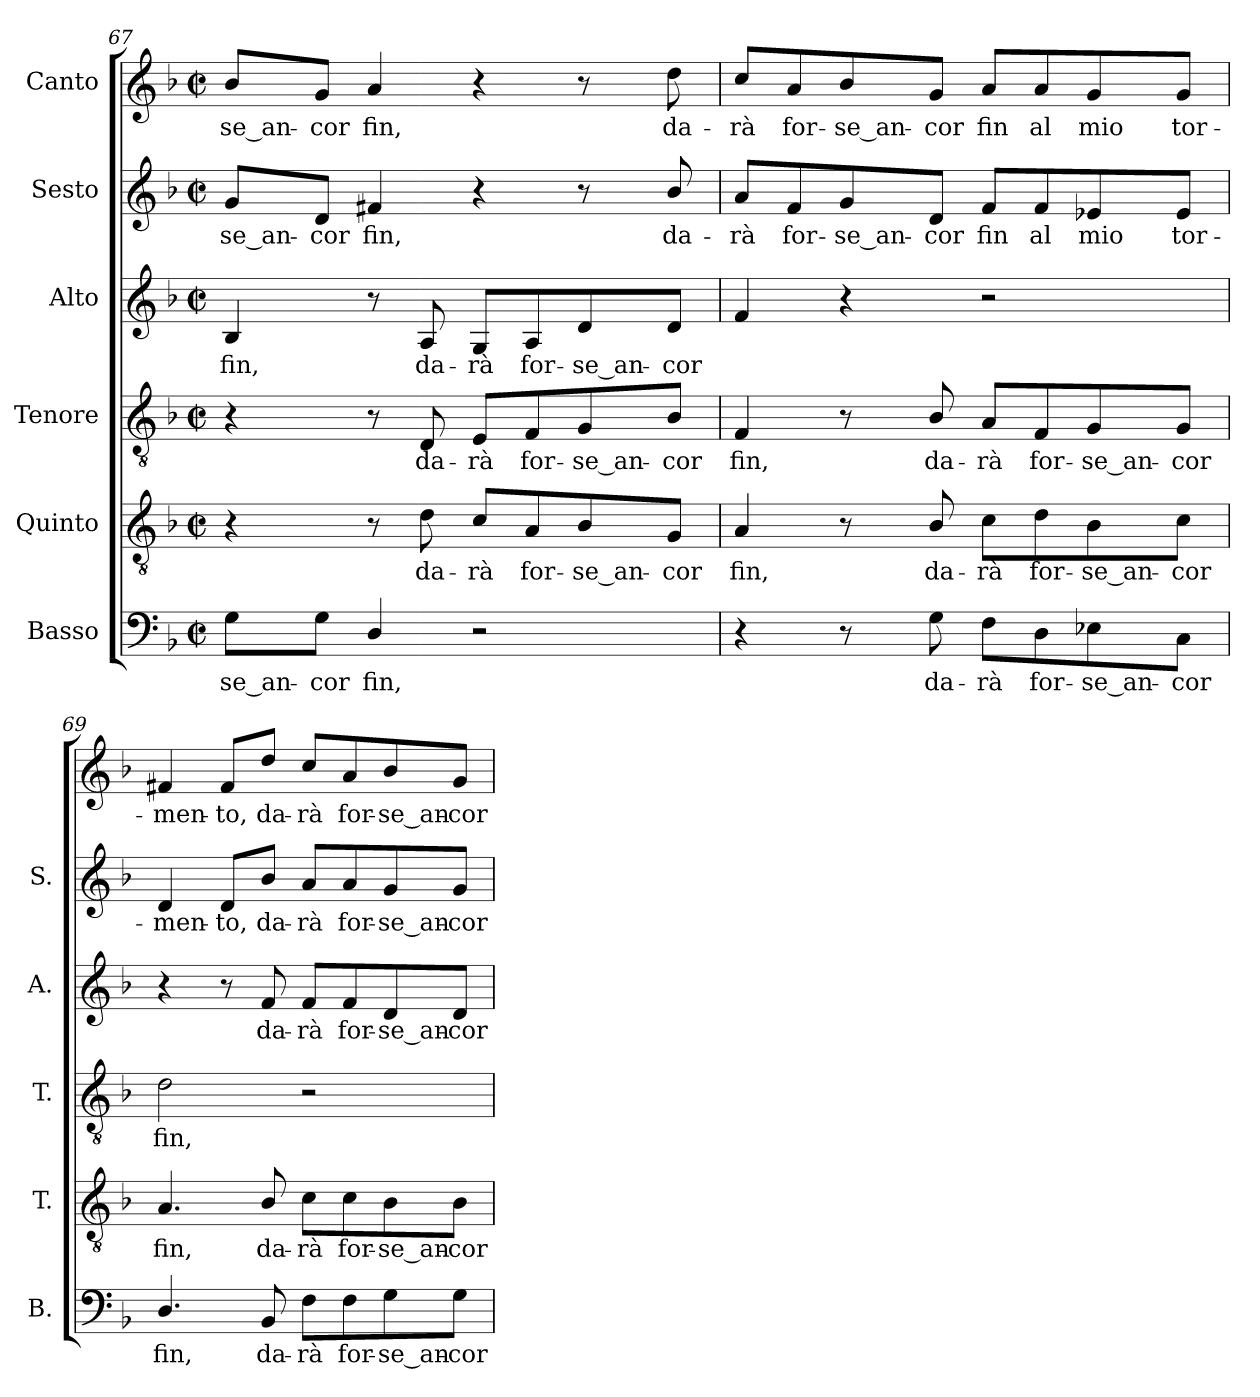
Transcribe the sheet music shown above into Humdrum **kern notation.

**kern	**text	**kern	**text	**kern	**text	**kern	**text	**kern	**text	**kern	**text
*part6	*part6	*part5	*part5	*part4	*part4	*part3	*part3	*part2	*part2	*part1	*part1
*staff6	*staff6	*staff5	*staff5	*staff4	*staff4	*staff3	*staff3	*staff2	*staff2	*staff1	*staff1
*I"Basso	*	*I"Quinto	*	*I"Tenore	*	*I"Alto	*	*I"Sesto	*	*I"Canto	*
*I'B.	*	*I'T.	*	*I'T.	*	*I'A.	*	*I'S.	*	*	*
*clefF4	*	*clefGv2	*	*clefGv2	*	*clefG2	*	*clefG2	*	*clefG2	*
*	*	*ITrd7c12	*	*ITrd7c12	*	*	*	*	*	*	*
*k[b-]	*	*k[b-]	*	*k[b-]	*	*k[b-]	*	*k[b-]	*	*k[b-]	*
*F:	*	*F:	*	*F:	*	*F:	*	*F:	*	*F:	*
*M2/2	*	*M2/2	*	*M2/2	*	*M2/2	*	*M2/2	*	*M2/2	*
*met(c|)	*	*met(c|)	*	*met(c|)	*	*met(c|)	*	*met(c|)	*	*met(c|)	*
=67	=67	=67	=67	=67	=67	=67	=67	=67	=67	=67	=67
!	!LO:LY:b:color=#000000	!	!	!	!	!	!	!	!	!	!
!	!	!	!	!	!	!	!LO:LY:b:color=#000000	!	!	!	!
!	!	!	!	!	!	!	!	!	!LO:LY:b:color=#000000	!	!
!	!	!	!	!	!	!	!	!	!	!	!LO:LY:b:color=#000000
8Gi\L	-se_an-	4r	.	4r	.	4B-i/	fin,	8gi/L	-se_an-	8b-i/L	-se_an-
!	!LO:LY:b:color=#000000	!	!	!	!	!	!	!	!	!	!
!	!	!	!	!	!	!	!	!	!LO:LY:b:color=#000000	!	!
!	!	!	!	!	!	!	!	!	!	!	!LO:LY:b:color=#000000
8Gi\J	-cor	.	.	.	.	.	.	8di/J	-cor	8gi/J	-cor
!	!LO:LY:b:color=#000000	!	!	!	!	!	!	!	!	!	!
!	!	!	!	!	!	!	!	!	!LO:LY:b:color=#000000	!	!
!	!	!	!	!	!	!	!	!	!	!	!LO:LY:b:color=#000000
4Di/	fin,	8r	.	8r	.	8r	.	4f#Xi/	fin,	4ai/	fin,
!	!	!	!LO:LY:b:color=#000000	!	!	!	!	!	!	!	!
!	!	!	!	!	!LO:LY:b:color=#000000	!	!	!	!	!	!
!	!	!	!	!	!	!	!LO:LY:b:color=#000000	!	!	!	!
.	.	8Di\	da-	8DDi/	da-	8Ai/	da-	.	.	.	.
!	!	!	!LO:LY:b:color=#000000	!	!	!	!	!	!	!	!
!	!	!	!	!	!LO:LY:b:color=#000000	!	!	!	!	!	!
!	!	!	!	!	!	!	!LO:LY:b:color=#000000	!	!	!	!
2r	.	8Ci/L	-rà	8EEi/L	-rà	8Gi/L	-rà	4r	.	4r	.
!	!	!	!LO:LY:b:color=#000000	!	!	!	!	!	!	!	!
!	!	!	!	!	!LO:LY:b:color=#000000	!	!	!	!	!	!
!	!	!	!	!	!	!	!LO:LY:b:color=#000000	!	!	!	!
.	.	8AAi/	for-	8FFi/	for-	8Ai/	for-	.	.	.	.
!	!	!	!LO:LY:b:color=#000000	!	!	!	!	!	!	!	!
!	!	!	!	!	!LO:LY:b:color=#000000	!	!	!	!	!	!
!	!	!	!	!	!	!	!LO:LY:b:color=#000000	!	!	!	!
.	.	8BB-i/	-se_an-	8GGi/	-se_an-	8di/	-se_an-	8r	.	8r	.
!	!	!	!LO:LY:b:color=#000000	!	!	!	!	!	!	!	!
!	!	!	!	!	!LO:LY:b:color=#000000	!	!	!	!	!	!
!	!	!	!	!	!	!	!LO:LY:b:color=#000000	!	!	!	!
!	!	!	!	!	!	!	!	!	!LO:LY:b:color=#000000	!	!
!	!	!	!	!	!	!	!	!	!	!	!LO:LY:b:color=#000000
.	.	8GGi/J	-cor	8BB-i/J	-cor	8di/J	-cor	8b-i/	da-	8ddi\	da-
!!LO:PB:g=z
=68	=68	=68	=68	=68	=68	=68	=68	=68	=68	=68	=68
!	!	!	!LO:LY:b:color=#000000	!	!	!	!	!	!	!	!
!	!	!	!	!	!LO:LY:b:color=#000000	!	!	!	!	!	!
!	!	!	!	!	!	!	!	!	!LO:LY:b:color=#000000	!	!
!	!	!	!	!	!	!	!	!	!	!	!LO:LY:b:color=#000000
4r	.	4AAi/	fin,	4FFi/	fin,	4fi/	.	8ai/L	-rà	8cci/L	-rà
!	!	!	!	!	!	!	!	!	!LO:LY:b:color=#000000	!	!
!	!	!	!	!	!	!	!	!	!	!	!LO:LY:b:color=#000000
.	.	.	.	.	.	.	.	8fi/	for-	8ai/	for-
!	!	!	!	!	!	!	!	!	!LO:LY:b:color=#000000	!	!
!	!	!	!	!	!	!	!	!	!	!	!LO:LY:b:color=#000000
8r	.	8r	.	8r	.	4r	.	8gi/	-se_an-	8b-i/	-se_an-
!	!LO:LY:b:color=#000000	!	!	!	!	!	!	!	!	!	!
!	!	!	!LO:LY:b:color=#000000	!	!	!	!	!	!	!	!
!	!	!	!	!	!LO:LY:b:color=#000000	!	!	!	!	!	!
!	!	!	!	!	!	!	!	!	!LO:LY:b:color=#000000	!	!
!	!	!	!	!	!	!	!	!	!	!	!LO:LY:b:color=#000000
8Gi\	da-	8BB-i/	da-	8BB-i/	da-	.	.	8di/J	-cor	8gi/J	-cor
!	!LO:LY:b:color=#000000	!	!	!	!	!	!	!	!	!	!
!	!	!	!LO:LY:b:color=#000000	!	!	!	!	!	!	!	!
!	!	!	!	!	!LO:LY:b:color=#000000	!	!	!	!	!	!
!	!	!	!	!	!	!	!	!	!LO:LY:b:color=#000000	!	!
!	!	!	!	!	!	!	!	!	!	!	!LO:LY:b:color=#000000
8Fi\L	-rà	8Ci\L	-rà	8AAi/L	-rà	2r	.	8fi/L	fin	8ai/L	fin
!	!LO:LY:b:color=#000000	!	!	!	!	!	!	!	!	!	!
!	!	!	!LO:LY:b:color=#000000	!	!	!	!	!	!	!	!
!	!	!	!	!	!LO:LY:b:color=#000000	!	!	!	!	!	!
!	!	!	!	!	!	!	!	!	!LO:LY:b:color=#000000	!	!
!	!	!	!	!	!	!	!	!	!	!	!LO:LY:b:color=#000000
8Di\	for-	8Di\	for-	8FFi/	for-	.	.	8fi/	al	8ai/	al
!	!LO:LY:b:color=#000000	!	!	!	!	!	!	!	!	!	!
!	!	!	!LO:LY:b:color=#000000	!	!	!	!	!	!	!	!
!	!	!	!	!	!LO:LY:b:color=#000000	!	!	!	!	!	!
!	!	!	!	!	!	!	!	!	!LO:LY:b:color=#000000	!	!
!	!	!	!	!	!	!	!	!	!	!	!LO:LY:b:color=#000000
8E-Xi\	-se_an-	8BB-i\	-se_an-	8GGi/	-se_an-	.	.	8e-Xi/	mio	8gi/	mio
!	!LO:LY:b:color=#000000	!	!	!	!	!	!	!	!	!	!
!	!	!	!LO:LY:b:color=#000000	!	!	!	!	!	!	!	!
!	!	!	!	!	!LO:LY:b:color=#000000	!	!	!	!	!	!
!	!	!	!	!	!	!	!	!	!LO:LY:b:color=#000000	!	!
!	!	!	!	!	!	!	!	!	!	!	!LO:LY:b:color=#000000
8Ci\J	-cor	8Ci\J	-cor	8GGi/J	-cor	.	.	8e-i/J	tor-	8gi/J	tor-
=69	=69	=69	=69	=69	=69	=69	=69	=69	=69	=69	=69
!	!LO:LY:b:color=#000000	!	!	!	!	!	!	!	!	!	!
!	!	!	!LO:LY:b:color=#000000	!	!	!	!	!	!	!	!
!	!	!	!	!	!LO:LY:b:color=#000000	!	!	!	!	!	!
!	!	!	!	!	!	!	!	!	!LO:LY:b:color=#000000	!	!
!	!	!	!	!	!	!	!	!	!	!	!LO:LY:b:color=#000000
4.Di/	fin,	4.AAi/	fin,	2Di\	fin,	4r	.	4di/	-men-	4f#Xi/	-men-
!	!	!	!	!	!	!	!	!	!LO:LY:b:color=#000000	!	!
!	!	!	!	!	!	!	!	!	!	!	!LO:LY:b:color=#000000
.	.	.	.	.	.	8r	.	8di/L	-to,	8f#i/L	-to,
!	!LO:LY:b:color=#000000	!	!	!	!	!	!	!	!	!	!
!	!	!	!LO:LY:b:color=#000000	!	!	!	!	!	!	!	!
!	!	!	!	!	!	!	!LO:LY:b:color=#000000	!	!	!	!
!	!	!	!	!	!	!	!	!	!LO:LY:b:color=#000000	!	!
!	!	!	!	!	!	!	!	!	!	!	!LO:LY:b:color=#000000
8BB-i/	da-	8BB-i/	da-	.	.	8fi/	da-	8b-i/J	da-	8ddi/J	da-
!	!LO:LY:b:color=#000000	!	!	!	!	!	!	!	!	!	!
!	!	!	!LO:LY:b:color=#000000	!	!	!	!	!	!	!	!
!	!	!	!	!	!	!	!LO:LY:b:color=#000000	!	!	!	!
!	!	!	!	!	!	!	!	!	!LO:LY:b:color=#000000	!	!
!	!	!	!	!	!	!	!	!	!	!	!LO:LY:b:color=#000000
8Fi\L	-rà	8Ci\L	-rà	2r	.	8fi/L	-rà	8ai/L	-rà	8cci/L	-rà
!	!LO:LY:b:color=#000000	!	!	!	!	!	!	!	!	!	!
!	!	!	!LO:LY:b:color=#000000	!	!	!	!	!	!	!	!
!	!	!	!	!	!	!	!LO:LY:b:color=#000000	!	!	!	!
!	!	!	!	!	!	!	!	!	!LO:LY:b:color=#000000	!	!
!	!	!	!	!	!	!	!	!	!	!	!LO:LY:b:color=#000000
8Fi\	for-	8Ci\	for-	.	.	8fi/	for-	8ai/	for-	8ai/	for-
!	!LO:LY:b:color=#000000	!	!	!	!	!	!	!	!	!	!
!	!	!	!LO:LY:b:color=#000000	!	!	!	!	!	!	!	!
!	!	!	!	!	!	!	!LO:LY:b:color=#000000	!	!	!	!
!	!	!	!	!	!	!	!	!	!LO:LY:b:color=#000000	!	!
!	!	!	!	!	!	!	!	!	!	!	!LO:LY:b:color=#000000
8Gi\	-se_an-	8BB-i\	-se_an-	.	.	8di/	-se_an-	8gi/	-se_an-	8b-i/	-se_an-
!	!LO:LY:b:color=#000000	!	!	!	!	!	!	!	!	!	!
!	!	!	!LO:LY:b:color=#000000	!	!	!	!	!	!	!	!
!	!	!	!	!	!	!	!LO:LY:b:color=#000000	!	!	!	!
!	!	!	!	!	!	!	!	!	!LO:LY:b:color=#000000	!	!
!	!	!	!	!	!	!	!	!	!	!	!LO:LY:b:color=#000000
8Gi\J	-cor	8BB-i\J	-cor	.	.	8di/J	-cor	8gi/J	-cor	8gi/J	-cor
=	=	=	=	=	=	=	=	=	=	=	=
*-	*-	*-	*-	*-	*-	*-	*-	*-	*-	*-	*-
